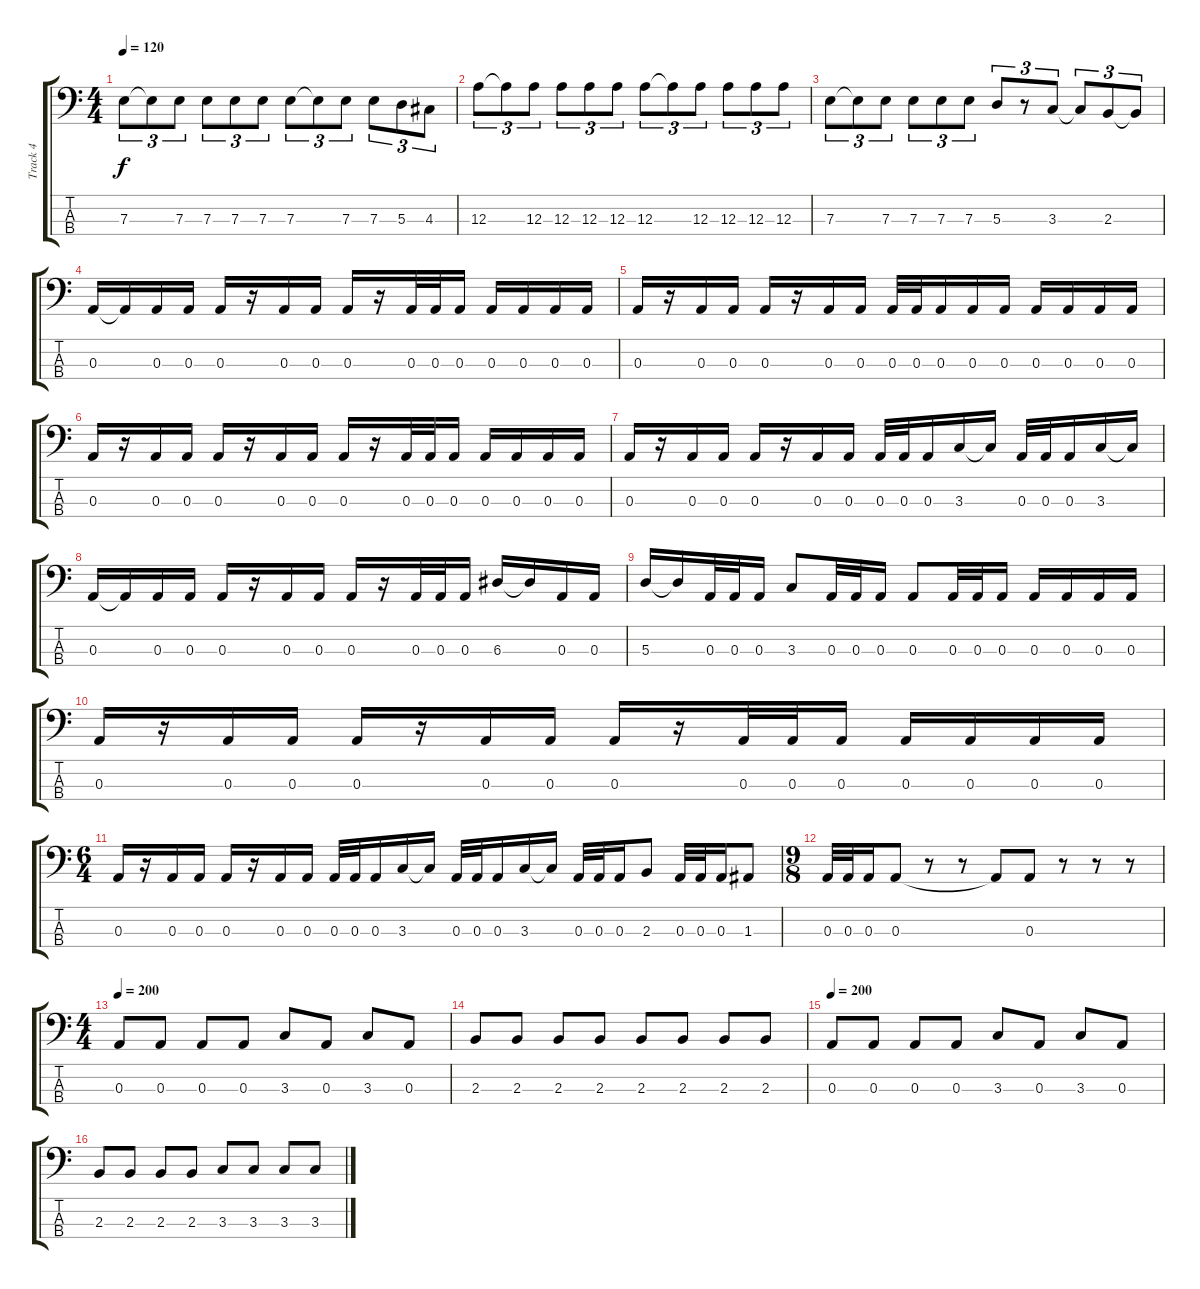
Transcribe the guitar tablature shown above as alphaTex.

\track ("Track 4" "Track 4") {instrument electricbassfinger}
\staff {score tabs}
\tuning (G2 D2 A1 E1) {hide}
\ts (4 4)
\tempo 120
\clef f4
\ks c
7.3.8{tu (3 2) dy f} 7.3{t}.8{tu (3 2)} 7.3.8{tu (3 2)} 7.3.8{tu (3 2)} 7.3.8{tu (3 2)} 7.3.8{tu (3 2)} 7.3.8{tu (3 2)} 7.3{t}.8{tu (3 2)} 7.3.8{tu (3 2)} 7.3.8{tu (3 2)} 5.3.8{tu (3 2)} 4.3.8{tu (3 2)} |
12.3.8{tu (3 2)} 12.3{t}.8{tu (3 2)} 12.3.8{tu (3 2)} 12.3.8{tu (3 2)} 12.3.8{tu (3 2)} 12.3.8{tu (3 2)} 12.3.8{tu (3 2)} 12.3{t}.8{tu (3 2)} 12.3.8{tu (3 2)} 12.3.8{tu (3 2)} 12.3.8{tu (3 2)} 12.3.8{tu (3 2)} |
7.3.8{tu (3 2)} 7.3{t}.8{tu (3 2)} 7.3.8{tu (3 2)} 7.3.8{tu (3 2)} 7.3.8{tu (3 2)} 7.3.8{tu (3 2)} 5.3.8{tu (3 2)} r.8{tu (3 2)} 3.3.8{tu (3 2)} 3.3{t}.8{tu (3 2)} 2.3.8{tu (3 2)} 2.3{t}.8{tu (3 2)} |
0.3.16 0.3{t}.16 0.3.16 0.3.16 0.3.16 r.16 0.3.16 0.3.16 0.3.16 r.16 0.3.32 0.3.32 0.3.16 0.3.16 0.3.16 0.3.16 0.3.16 |
0.3.16 r.16 0.3.16 0.3.16 0.3.16 r.16 0.3.16 0.3.16 0.3.32 0.3.32 0.3.16 0.3.16 0.3.16 0.3.16 0.3.16 0.3.16 0.3.16 |
0.3.16 r.16 0.3.16 0.3.16 0.3.16 r.16 0.3.16 0.3.16 0.3.16 r.16 0.3.32 0.3.32 0.3.16 0.3.16 0.3.16 0.3.16 0.3.16 |
0.3.16 r.16 0.3.16 0.3.16 0.3.16 r.16 0.3.16 0.3.16 0.3.32 0.3.32 0.3.16 3.3.16 3.3{t}.16 0.3.32 0.3.32 0.3.16 3.3.16 3.3{t}.16 |
0.3.16 0.3{t}.16 0.3.16 0.3.16 0.3.16 r.16 0.3.16 0.3.16 0.3.16 r.16 0.3.32 0.3.32 0.3.16 6.3.16 6.3{t}.16 0.3.16 0.3.16 |
5.3.16 5.3{t}.16 0.3.32 0.3.32 0.3.16 3.3.8 0.3.32 0.3.32 0.3.16 0.3.8 0.3.32 0.3.32 0.3.16 0.3.16 0.3.16 0.3.16 0.3.16 |
0.3.16 r.16 0.3.16 0.3.16 0.3.16 r.16 0.3.16 0.3.16 0.3.16 r.16 0.3.32 0.3.32 0.3.16 0.3.16 0.3.16 0.3.16 0.3.16 |
\ts (6 4)
0.3.16 r.16 0.3.16 0.3.16 0.3.16 r.16 0.3.16 0.3.16 0.3.32 0.3.32 0.3.16 3.3.16 3.3{t}.16 0.3.32 0.3.32 0.3.16 3.3.16 3.3{t}.16 0.3.32 0.3.32 0.3.16 2.3.8 0.3.32 0.3.32 0.3.16 1.3.8 |
\ts (9 8)
0.3.32 0.3.32 0.3.16 0.3.8 r.8 r.8 0.3{t}.8 0.3.8 r.8 r.8 r.8 |
\ts (4 4)
\tempo 200
0.3.8 0.3.8 0.3.8 0.3.8 3.3.8 0.3.8 3.3.8 0.3.8 |
2.3.8 2.3.8 2.3.8 2.3.8 2.3.8 2.3.8 2.3.8 2.3.8 |
\tempo 200
0.3.8 0.3.8 0.3.8 0.3.8 3.3.8 0.3.8 3.3.8 0.3.8 |
2.3.8 2.3.8 2.3.8 2.3.8 3.3.8 3.3.8 3.3.8 3.3.8
